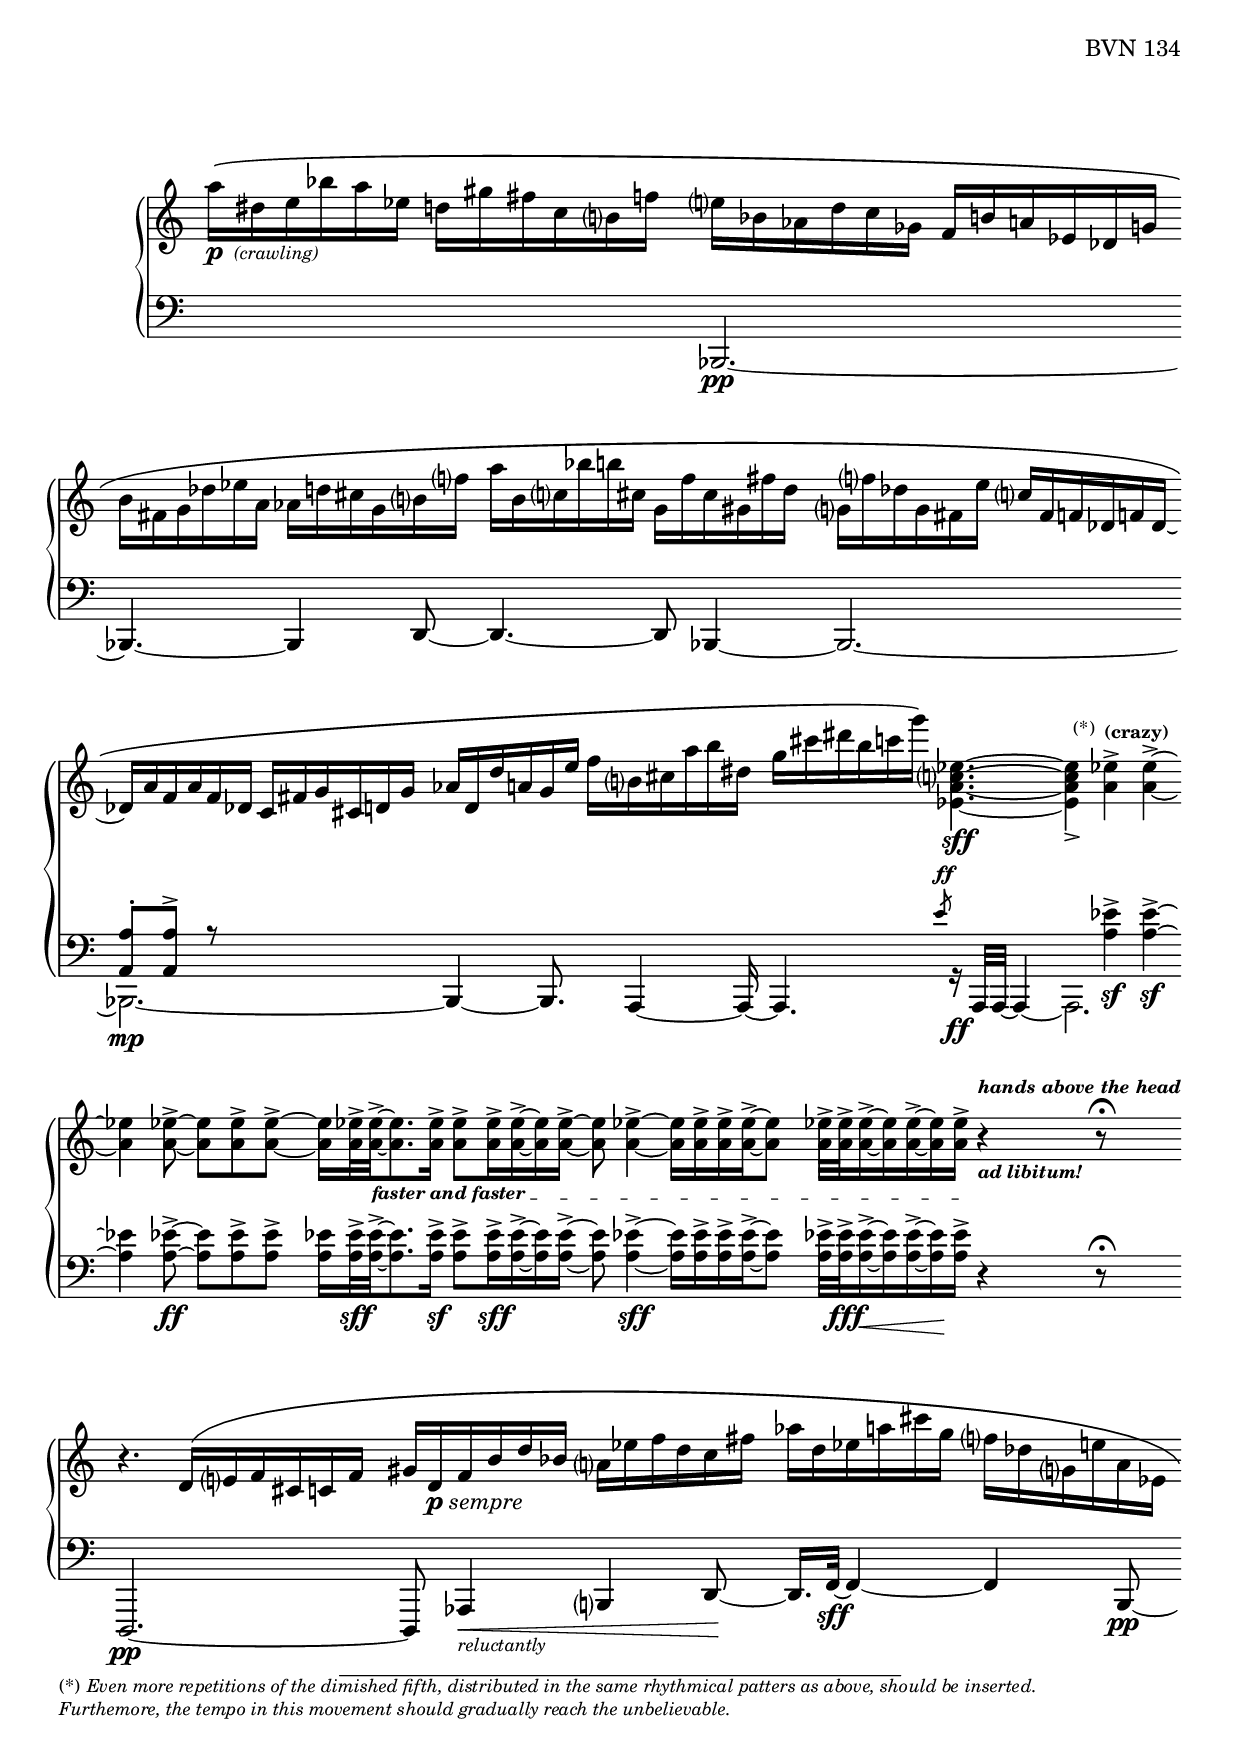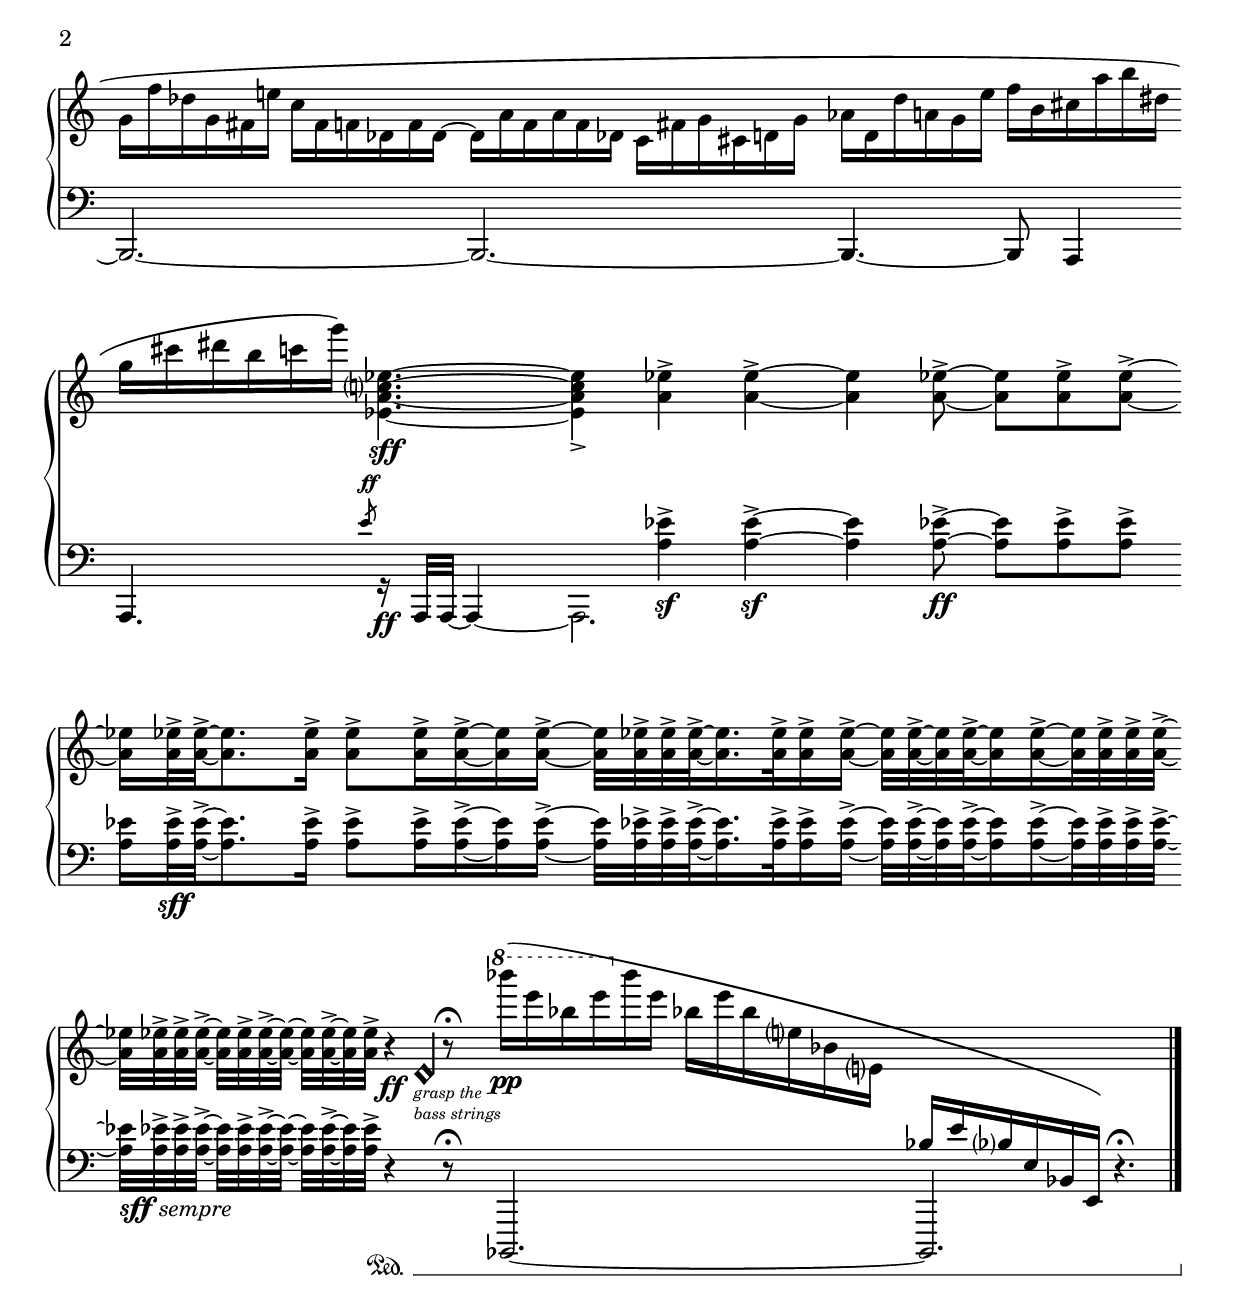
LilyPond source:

\version "2.23.10"

Global = {
   \key c \major
   \time 3/4
   \override Score.Footnote.annotation-line = ##f
   \override Score.BarLine.transparent = ##t
   \override Score.SpanBar.transparent = ##t
   \set Staff.pedalSustainStyle = #'mixed
}

fasterandfaster = {
   \override TextSpanner.bound-details.left.text = \markup {
      \tiny \bold { "faster and faster " }
   }
}

Upper = \relative c'' {
   \clef treble
   %1
   | a'16[\(-\markup { \dynamic p { \tiny \italic " (crawling)" } }
     dis, e bes' a ees]
     d![ gis fis c b f'!]
   | e[ bes aes d c ges]
     f[ b! a! ees des g ]
   | \stemDown
     b[ fis g des' ees a,]
     aes[ d! cis g b f'!]
   | a[ b, c! bes' b! cis,]
     g[ f' cis gis fis' d]
   %5
   | g,![f'! des g, fis e' ]
     \stemUp
     c[ fis, f! des f! des]~
   | des[ a' f a f des]
     c[ fis g cis, d! g]
   | aes[ d, d' a! g e']
     \stemDown
     f[ b, cis a' b dis,]
   | g[ cis dis b c g']\)
     <ees,, a c ees>4.~\sff
   | <ees a c ees>4_>
     \footnote \markup \tiny "(*)" #'(-0.8 . 3) \markup \tiny \wordwrap {
       (*) \italic {
         "Even more repetitions of the dimished fifth, distributed in the same rhythmical patters as above, should be inserted."
	 \general-align #Y #-1.6
         "Furthemore, the tempo in this movement should gradually reach the unbelievable."
       }
     } Stem
     <a ees'>4^>^\markup \tiny \bold { "(crazy)" }
     <a ees'>4^>~
   %10
   | <a ees'>4
     <a ees'>8~->
     <a ees'>[ <a ees'>-> <a ees'>->~]
   | <a ees'>16[ <a ees'>32->\fasterandfaster
     <a ees'>->~_\startTextSpan
     <a ees'>8. <a ees'>16->]
     <a ees'>8->[ <a ees'>16-> <a ees'>16->~ <a ees'>16 <a ees'>16->]~
   | <a ees'>8 <a ees'>4->~ <a ees'>16[ <a ees'>16-> <a ees'>16-> <a ees'>16->~ <a ees'>8]
   | <a ees'>32->[ <a ees'>32-> <a ees'>16->~ <a ees'>16 <a ees'>16~-> <a ees'>16 <a ees'>16->]_\stopTextSpan
     r4^\markup \tiny \italic \bold { hands above the head }_\markup \tiny \italic \bold { "ad libitum!" }
     r8\fermata
   \break
   | r4. \stemUp d,16\([ e f cis c! f]
   %15
   | gis[ d-\markup { \dynamic p \italic sempre } f b d bes] \stemDown a[ ees' f d c fis]
   | aes[ d, ees a! cis g] f[ des g, e'! a, ees]
   | g[ f' des g, fis e'!] c[fis, f! des f des~]
   | des[ a' f a f des] c[fis g cis, d! g]
   | aes[ d, d' a! g e']
     \stemDown
     f[ b, cis a' b dis,]
   %20
   | g[ cis dis b c g']\)
     <ees,, a c ees>4.~\sff
   | <ees a c ees>4_>
     <a ees'>4^> <a ees'>4^>~
   | <a ees'>4
     <a ees'>8~->
     <a ees'>[ <a ees'>-> <a ees'>->~]
   | <a ees'>16[ <a ees'>32->
     <a ees'>->~
     <a ees'>8. <a ees'>16->]
     <a ees'>8->[ <a ees'>16-> <a ees'>16->~ <a ees'>16 <a ees'>16->]~
   | <a ees'>32[ <a ees'>32-> <a ees'>32-> <a ees'>32->~ <a ees'>16. <a ees'>32-> <a ees'>16-> <a ees'>16->]~
     <a ees'>32[ <a ees'>32->~ <a ees'>32 <a ees'>32->~ <a ees'>16 <a ees'>16->~ <a ees'>32 <a ees'>32-> <a ees'>32-> <a ees'>32->]~
   %25
   | <a ees'>32[ <a ees'>32-> <a ees'>32-> <a ees'>32->]~
     <a ees'>32[ <a ees'>32-> <a ees'>32->~ <a ees'>32]~
     <a ees'>32[ <a ees'>32->~ <a ees'>32 <a ees'>32->]
     << { b4\rest\ff b8\rest\fermata }
       \\ { s8
            \stemUp
            \magnifyMusic 1.5 {
	      \once \override Stem #'length = #8
              d,4\harmonic-\markup \teeny \italic {
                \column {
                  "grasp the"
                  \general-align #Y #-4
                  "bass strings"
                }
              }
            }
	  } >>
   | \ottava #1
     bes''''16_\pp\([ e, bes e \ottava #0 bes e,] bes[ e bes e, bes e,]
   | \stemUp \change Staff = "lower" {
       \shiftOff
       bes[ e bes e, bes e,]\)
       r4.\fermata
     }
     \change Staff = "upper"
   \override Score.SpanBar.transparent = ##f
   \override Score.BarLine.transparent = ##f
   \fine

% la si do re mi fa sol
%  a b  c  d  e  f  g
}

Lower = \relative c {
   \clef bass
   %1
   | s2 s4
   | << { } \\ { \stemUp bes,2.\pp~ } >>
   | << { } \\ { \stemUp bes4.~ bes4 d8~ } >>
   | << { } \\ { \stemUp d4.~ d8 bes4~ } >>
   %5
   | << { } \\ \stemUp bes2.~ >>
   | << {  <a' a'>8-.[ <a a'>8^>] r8 } \\ { \stemDown bes,2._\mp~ } >>
   | << { } \\ { \stemUp bes4~ bes8.  a4~ a16~ } >>
   | << { s4. \slashedGrace e'''8-\markup \teeny { \dynamic ff } }
       \\ { \stemUp a,,,4. r16_\ff a32[a32]~ a4~ } >>
   | << { s4 \stemDown <a'' ees'>4\sf-> <a ees'>4\sf->~ } \\ a,,2. >>
   %10
   | << { \stemDown <a'' ees'>4 <a ees'>8~->\ff <a ees'>[ <a ees'>-> <a ees'>->] }
       \\ { } >>
   | <a ees'>16[ <a ees'>32->\sff <a ees'>->~
     <a ees'>8. <a ees'>16->]\sf
     <a ees'>8->[ <a ees'>16->\sff <a ees'>16->~ <a ees'>16 <a ees'>16->]~
   | <a ees'>8 <a ees'>4->~\sff <a ees'>16[ <a ees'>16-> <a ees'>16-> <a ees'>16->~ <a ees'>8]
   | <a ees'>32->[ <a ees'>32->\fff <a ees'>16->~\< <a ees'>16 <a ees'>16~-> <a ees'>16\! <a ees'>16->]
     r4 r8\fermata
   | d,,,2.\pp~
   %15
   | d8 aes'4\<-\markup \tiny { \italic reluctantly } b4 d8~\!
   | d16.[ f32~]\sff f4~ f4 << { } \\ { \stemUp b,8\pp~ } >>
   | << { } \\ { \stemUp b2.~ } >>
   | << { } \\ { \stemUp b2.~ } >>
   | << { } \\ { \stemUp b4.~ b8 a4 } >>
   %20
   | << { s4. \slashedGrace e'''8-\markup{\teeny\dynamic ff} }
       \\ { \stemUp a,,,4. r16_\ff a32[a32]~ a4~ } >>
   | << { s4 \stemDown <a'' ees'>4\sf-> <a ees'>4\sf->~ } \\ a,,2. >>
   | << { \stemDown <a'' ees'>4 <a ees'>8~->\ff <a ees'>[ <a ees'>-> <a ees'>->] }
       \\ { } >>
   | <a ees'>16[ <a ees'>32->\sff <a ees'>->~
     <a ees'>8. <a ees'>16->]
     <a ees'>8->[ <a ees'>16-> <a ees'>16->~ <a ees'>16 <a ees'>16->]~
   | <a ees'>32[ <a ees'>32-> <a ees'>32-> <a ees'>32->~ <a ees'>16. <a ees'>32-> <a ees'>16-> <a ees'>16->]~
     <a ees'>32[ <a ees'>32->~ <a ees'>32 <a ees'>32->~ <a ees'>16 <a ees'>16->~ <a ees'>32 <a ees'>32-> <a ees'>32-> <a ees'>32->]~
   %25
   | <a ees'>32-\markup \italic { \dynamic sff sempre }[ <a ees'>32-> <a ees'>32-> <a ees'>32->]~
     <a ees'>32[ <a ees'>32-> <a ees'>32->~ <a ees'>32]~
     <a ees'>32[ <a ees'>32->~ <a ees'>32 <a ees'>32->]
     r4\sustainOn r8\fermata
   | bes,,,2.~
   | bes2.

   \override Score.SpanBar.transparent = ##f
   \override Score.BarLine.transparent = ##f
   \fine

% la si do re mi fa sol
%  a b  c  d  e  f  g
}

\score {
  \new PianoStaff
  <<
    \accidentalStyle Score.piano-cautionary
    \new Staff = "upper" {
      \Global
      \Upper
    }
    \new Staff = "lower" {
      \Global
      \Lower
    }
  >>
  \header {
    composer = "Rued Langgaard"
    %opus = "BVN 134"
    % workaround to insert some vertical space after the opus
    opus = \markup {
             \column {
               \line { "BVN 134" }
               \line { " " }
               \line { " " }
               \line { " " }
             }
           }
    subtitle = "Forficula auricularia"
    subsubtitle = "(Earwig)"
    title = \markup {
       %\override #'(font-name . "TeX Gyre Schola") {
       "I"
       %}
    }
  }
  \layout {
    \context { \Score
      \omit BarNumber
      \omit TimeSignature
    }
  }
  \midi {
    \tempo 4 = 60
  }
}
